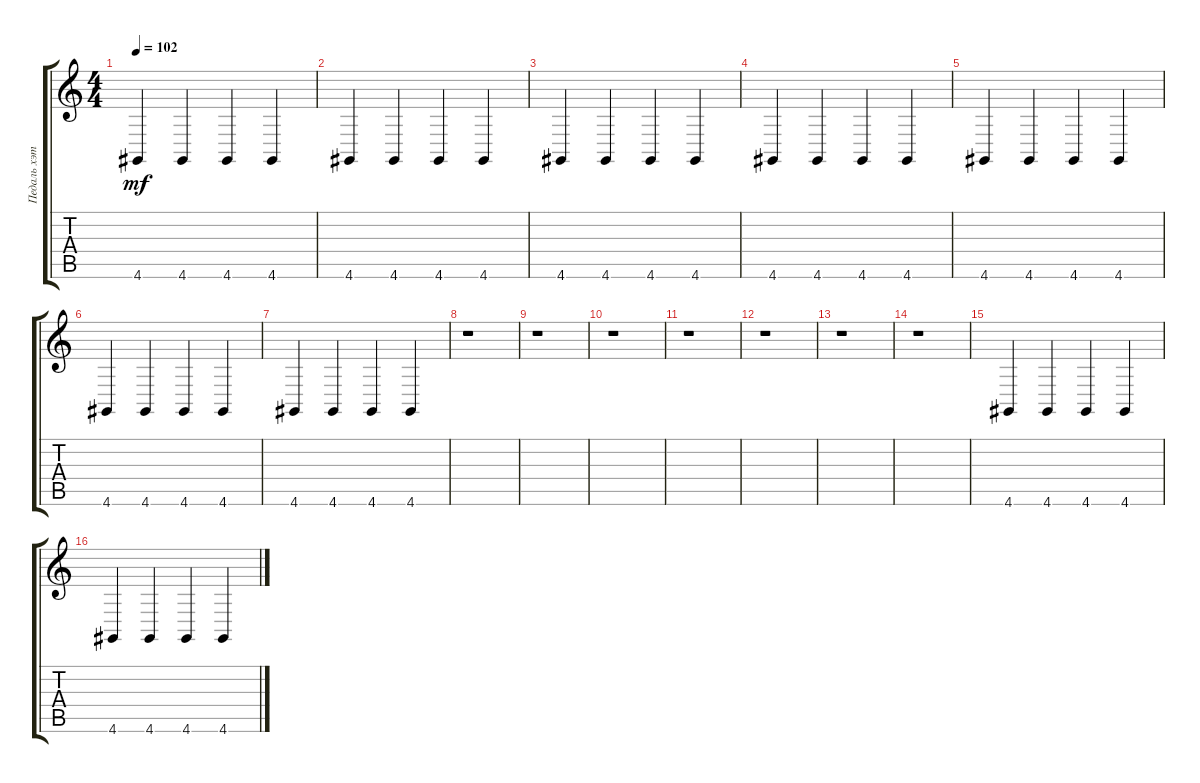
\track ("Педаль хэт" "Педаль хэт") {instrument acousticgrandpiano}
\staff {score tabs}
\tuning (E4 B3 G3 D3 A2 E2) {hide}
\ts (4 4)
\tempo 102
\clef g2
\ks c
4.6.4{dy mf} 4.6.4 4.6.4 4.6.4 |
4.6.4 4.6.4 4.6.4 4.6.4 |
4.6.4 4.6.4 4.6.4 4.6.4 |
4.6.4 4.6.4 4.6.4 4.6.4 |
4.6.4 4.6.4 4.6.4 4.6.4 |
4.6.4 4.6.4 4.6.4 4.6.4 |
4.6.4 4.6.4 4.6.4 4.6.4 |
r.1 |
r.1 |
r.1 |
r.1 |
r.1 |
r.1 |
r.1 |
4.6.4 4.6.4 4.6.4 4.6.4 |
4.6.4 4.6.4 4.6.4 4.6.4
